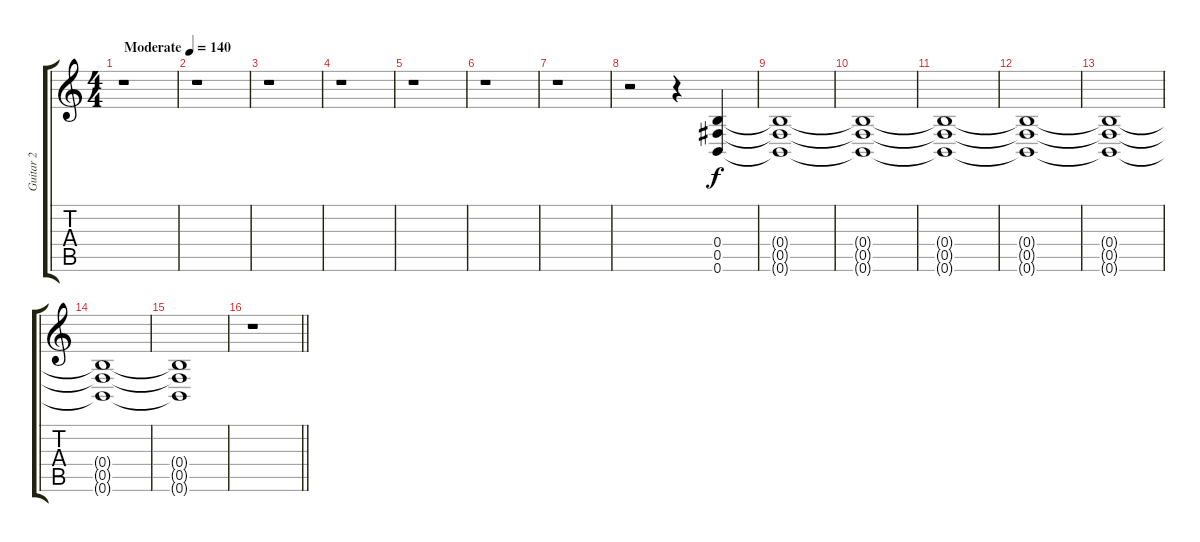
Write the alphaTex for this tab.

\track ("Guitar 2" "Guitar 2") {instrument overdrivenguitar}
\staff {score tabs}
\tuning (Db4 Ab3 E3 B2 Gb2 B1) {hide}
\ts (4 4)
\tempo (140 "Moderate")
\clef g2
\ks c
r.1{dy f instrument overdrivenguitar} |
r.1 |
r.1 |
r.1 |
r.1 |
r.1 |
r.1 |
r.2 r.4 (0.4 0.5 0.6).4 |
(0.4{t} 0.5{t} 0.6{t}).1 |
(0.4{t} 0.5{t} 0.6{t}).1 |
(0.4{t} 0.5{t} 0.6{t}).1 |
(0.4{t} 0.5{t} 0.6{t}).1 |
(0.4{t} 0.5{t} 0.6{t}).1 |
(0.4{t} 0.5{t} 0.6{t}).1 |
(0.4{t} 0.5{t} 0.6{t}).1 |
\barLineRight lightlight
r.1
